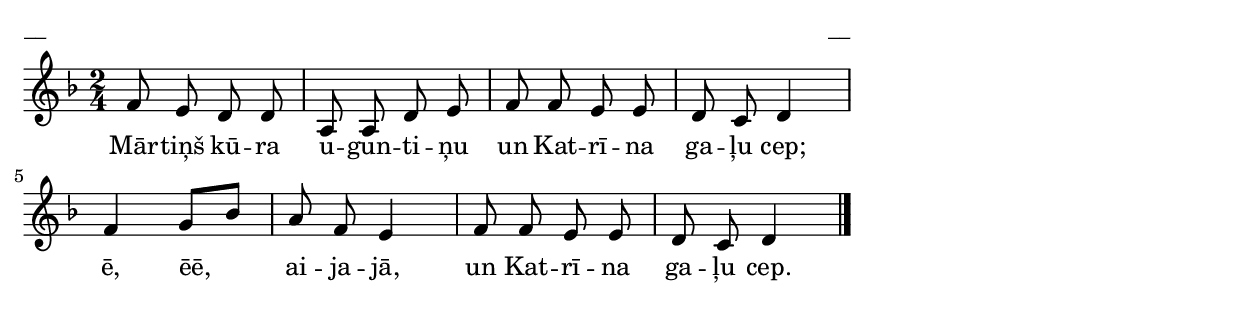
\version "2.13.16"
%\header {
%    title = "Mārtiņš kūra uguntiņu ",Laivas lapas,Mārtiņi
%}
\paper {
line-width = 14\cm
left-margin = 0.4\cm
between-system-padding = 0.1\cm
between-system-space = 0.1\cm
}
\layout {
indent = #0
ragged-last = ##f
}

voiceA = \relative c' {
\clef "treble"
\key d \minor
\time 2/4
f8 e d d |
a8 a d e |
f8 f e e |
d8 c d4 |
f4 g8[ bes] |
a8 f e4 |
f8 f e e |
d8 c d4 |
\bar "|."
}

lyricA = \lyricmode {
  Mār -- tiņš kū -- ra u -- gun -- ti -- ņu un Kat -- rī -- na ga -- ļu cep;
  ē, ēē, ai -- ja -- jā, un Kat -- rī -- na ga -- ļu cep.
} 

fullScore = <<
\new Staff {
<<
\new Voice = "voiceA" { \oneVoice \autoBeamOff \voiceA }
\lyricsto "voiceA" \new Lyrics \lyricA
>>
}
>>

\score {
\fullScore
\header { piece = "__" opus = "__" }
}
\markup { \with-color #(x11-color 'white) \sans \smaller "__" }
\score {
\unfoldRepeats
\fullScore
\midi {
\context { \Staff \remove "Staff_performer" }
\context { \Voice \consists "Staff_performer" }
}
}


